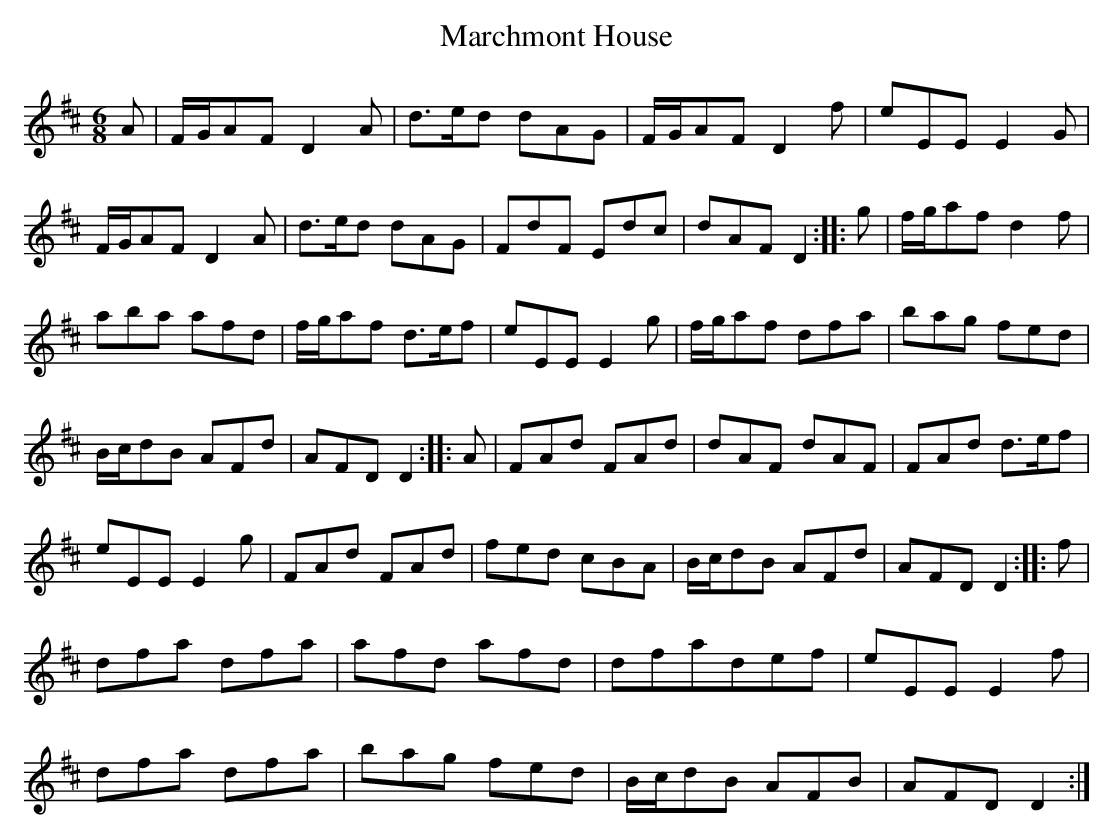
X:1
T:Marchmont House
M:6/8
L:1/8
K:D
A|F/G/AF D2A|d>ed dAG|F/G/AF D2f|eEE E2G|
F/G/AF D2A|d>ed dAG|FdF Edc|dAF D2::g|f/g/af d2f|
aba afd|f/g/af d>ef|eEE E2g|f/g/af dfa|bag fed|
B/c/dB AFd|AFD D2::A|FAd FAd|dAF dAF|FAd d>ef|
eEE E2g|FAd FAd|fed cBA|B/c/dB AFd|AFD D2::f|
dfa dfa|afd afd|dfadef|eEE E2f|
dfa dfa|bag fed|B/c/dB AFB|AFD D2:|]
